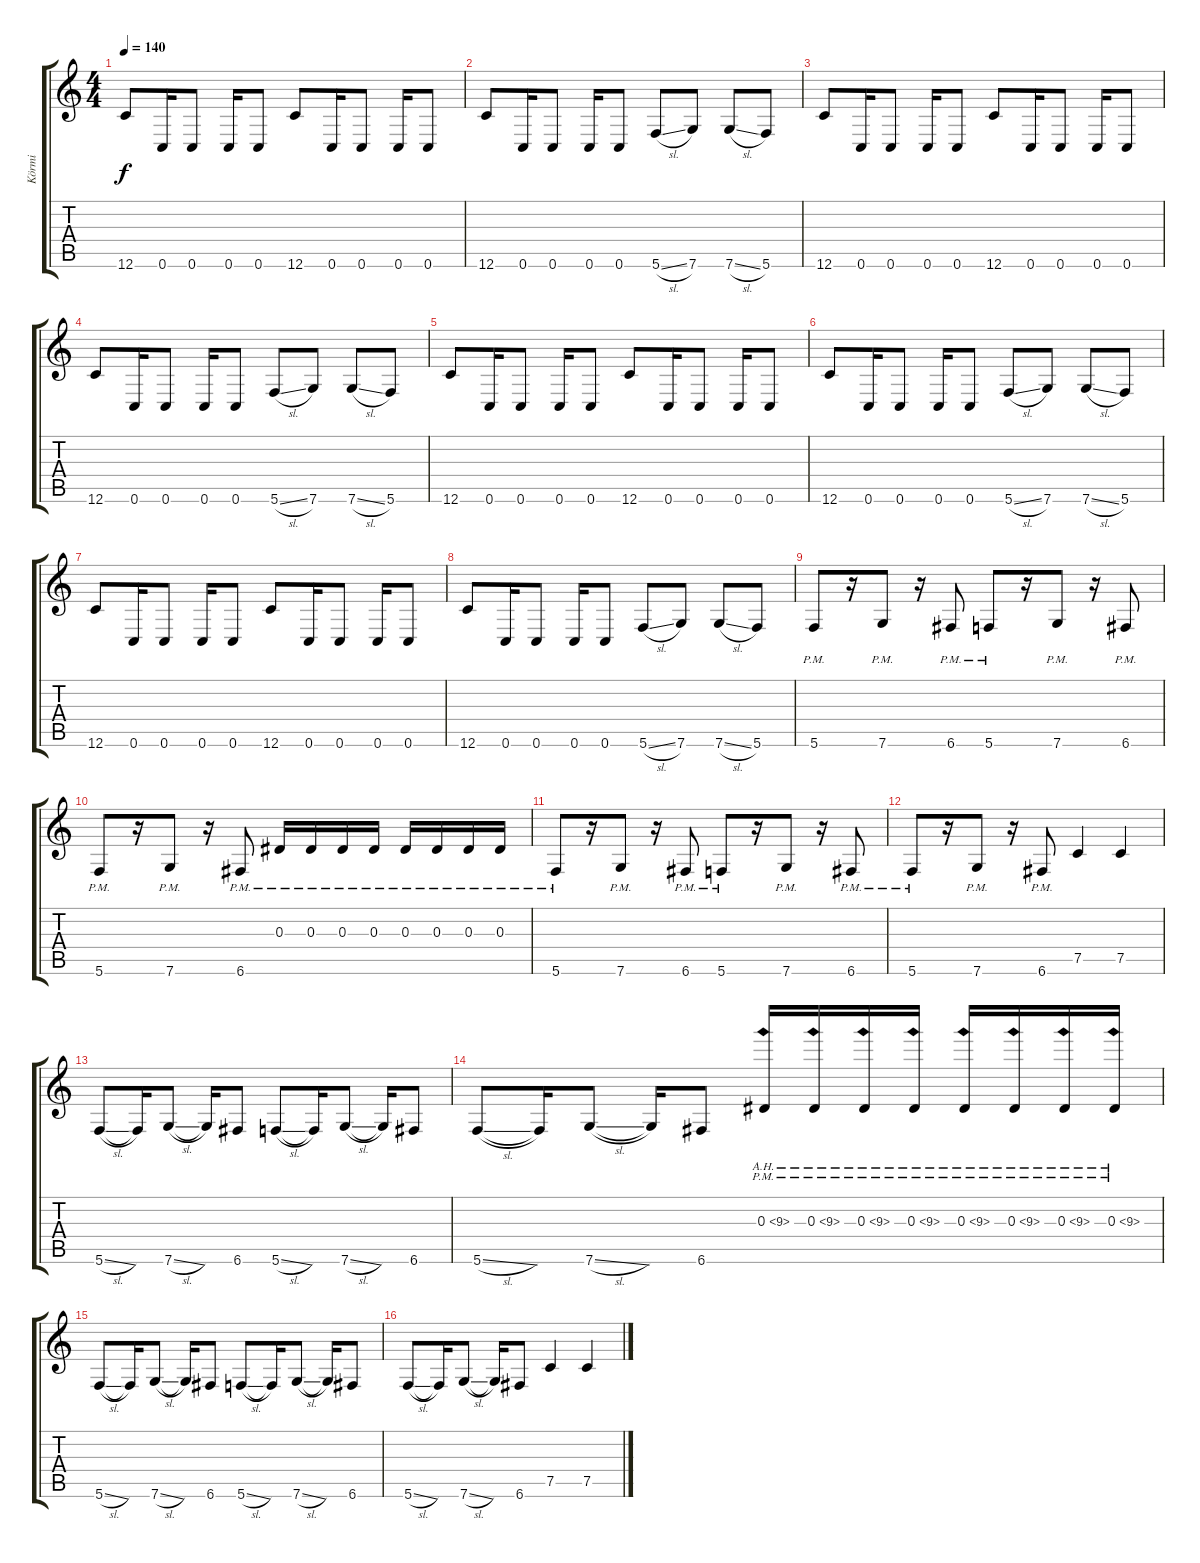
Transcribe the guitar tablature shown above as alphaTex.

\track ("Körmi" "Körmi") {instrument distortionguitar}
\staff {score tabs}
\tuning (C4 G3 Eb3 Bb2 F2 C2) {hide}
\ts (4 4)
\tempo 140
\clef g2
\ks c
12.6.8{dy f} 0.6.16 0.6.8 0.6.16 0.6.8 12.6.8 0.6.16 0.6.8 0.6.16 0.6.8 |
12.6.8 0.6.16 0.6.8 0.6.16 0.6.8 5.6{sl}.8 7.6.8 7.6{sl}.8 5.6.8 |
12.6.8 0.6.16 0.6.8 0.6.16 0.6.8 12.6.8 0.6.16 0.6.8 0.6.16 0.6.8 |
12.6.8 0.6.16 0.6.8 0.6.16 0.6.8 5.6{sl}.8 7.6.8 7.6{sl}.8 5.6.8 |
12.6.8 0.6.16 0.6.8 0.6.16 0.6.8 12.6.8 0.6.16 0.6.8 0.6.16 0.6.8 |
12.6.8 0.6.16 0.6.8 0.6.16 0.6.8 5.6{sl}.8 7.6.8 7.6{sl}.8 5.6.8 |
12.6.8 0.6.16 0.6.8 0.6.16 0.6.8 12.6.8 0.6.16 0.6.8 0.6.16 0.6.8 |
12.6.8 0.6.16 0.6.8 0.6.16 0.6.8 5.6{sl}.8 7.6.8 7.6{sl}.8 5.6.8 |
5.6{pm}.8 r.16 7.6{pm}.8 r.16 6.6{pm}.8 5.6{pm}.8 r.16 7.6{pm}.8 r.16 6.6{pm}.8 |
5.6{pm}.8 r.16 7.6{pm}.8 r.16 6.6{pm}.8 0.3{pm}.16 0.3{pm}.16 0.3{pm}.16 0.3{pm}.16 0.3{pm}.16 0.3{pm}.16 0.3{pm}.16 0.3{pm}.16 |
5.6{pm}.8 r.16 7.6{pm}.8 r.16 6.6{pm}.8 5.6{pm}.8 r.16 7.6{pm}.8 r.16 6.6{pm}.8 |
5.6{pm}.8 r.16 7.6{pm}.8 r.16 6.6{pm}.8 7.5.4 7.5.4 |
5.6{sl}.8 5.6{t}.16 7.6{sl}.8 7.6{t}.16 6.6.8 5.6{sl}.8 5.6{t}.16 7.6{sl}.8 7.6{t}.16 6.6.8 |
5.6{sl}.8 5.6{t}.16 7.6{sl}.8 7.6{t}.16 6.6.8 0.3{ah 9 pm}.16 0.3{ah 9 pm}.16 0.3{ah 9 pm}.16 0.3{ah 9 pm}.16 0.3{ah 9 pm}.16 0.3{ah 9 pm}.16 0.3{ah 9 pm}.16 0.3{ah 9 pm}.16 |
5.6{sl}.8 5.6{t}.16 7.6{sl}.8 7.6{t}.16 6.6.8 5.6{sl}.8 5.6{t}.16 7.6{sl}.8 7.6{t}.16 6.6.8 |
5.6{sl}.8 5.6{t}.16 7.6{sl}.8 7.6{t}.16 6.6.8 7.5.4 7.5.4
